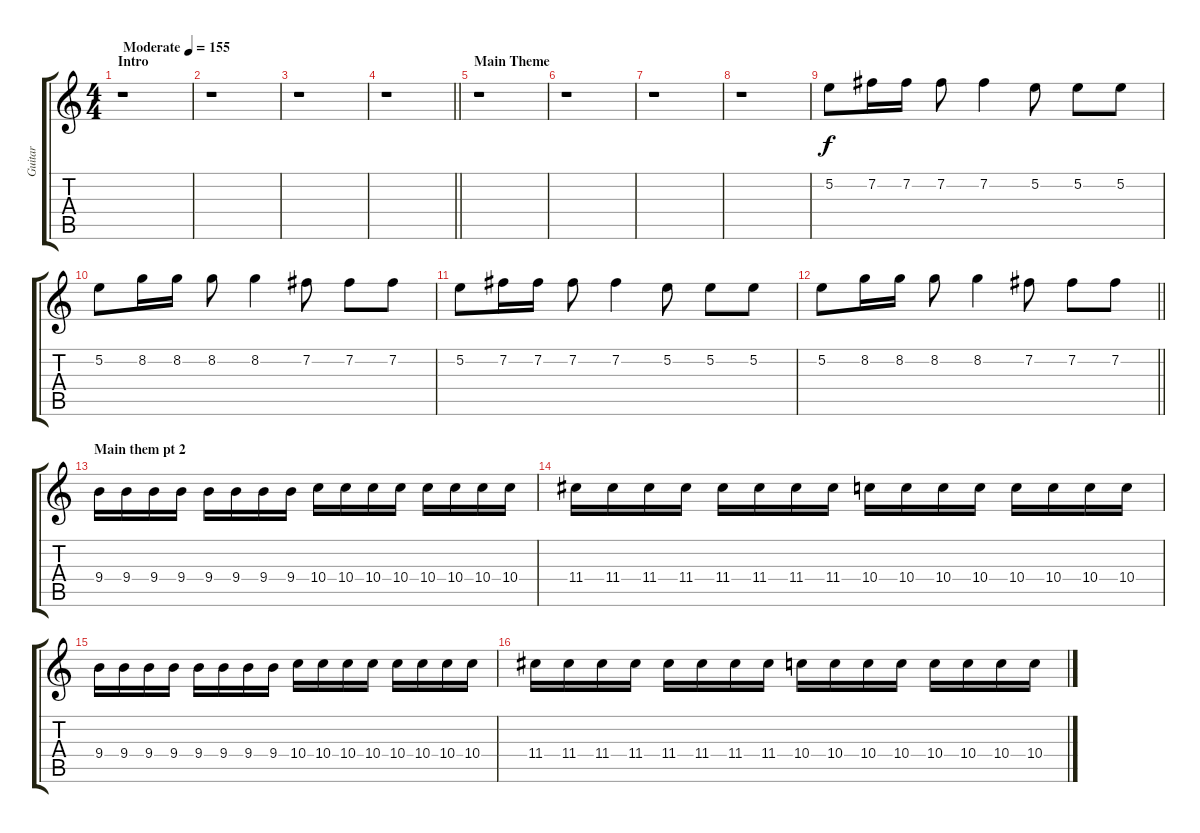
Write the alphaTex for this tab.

\track ("Guitar" "Guitar") {instrument distortionguitar}
\staff {score tabs}
\tuning (E4 B3 G3 D3 A2 E2) {hide}
\ts (4 4)
\section ("" "Intro")
\tempo (155 "Moderate")
\clef g2
\ks c
r.1{dy f instrument distortionguitar} |
r.1 |
r.1 |
\barLineRight lightlight
r.1 |
\section ("" "Main Theme")
r.1 |
r.1 |
r.1 |
r.1 |
5.2.8 7.2.16 7.2.16 7.2.8 7.2.4 5.2.8 5.2.8 5.2.8 |
5.2.8 8.2.16 8.2.16 8.2.8 8.2.4 7.2.8 7.2.8 7.2.8 |
5.2.8 7.2.16 7.2.16 7.2.8 7.2.4 5.2.8 5.2.8 5.2.8 |
\barLineRight lightlight
5.2.8 8.2.16 8.2.16 8.2.8 8.2.4 7.2.8 7.2.8 7.2.8 |
\section ("" "Main them pt 2")
9.4.16 9.4.16 9.4.16 9.4.16 9.4.16 9.4.16 9.4.16 9.4.16 10.4.16 10.4.16 10.4.16 10.4.16 10.4.16 10.4.16 10.4.16 10.4.16 |
11.4.16 11.4.16 11.4.16 11.4.16 11.4.16 11.4.16 11.4.16 11.4.16 10.4.16 10.4.16 10.4.16 10.4.16 10.4.16 10.4.16 10.4.16 10.4.16 |
9.4.16 9.4.16 9.4.16 9.4.16 9.4.16 9.4.16 9.4.16 9.4.16 10.4.16 10.4.16 10.4.16 10.4.16 10.4.16 10.4.16 10.4.16 10.4.16 |
11.4.16 11.4.16 11.4.16 11.4.16 11.4.16 11.4.16 11.4.16 11.4.16 10.4.16 10.4.16 10.4.16 10.4.16 10.4.16 10.4.16 10.4.16 10.4.16
